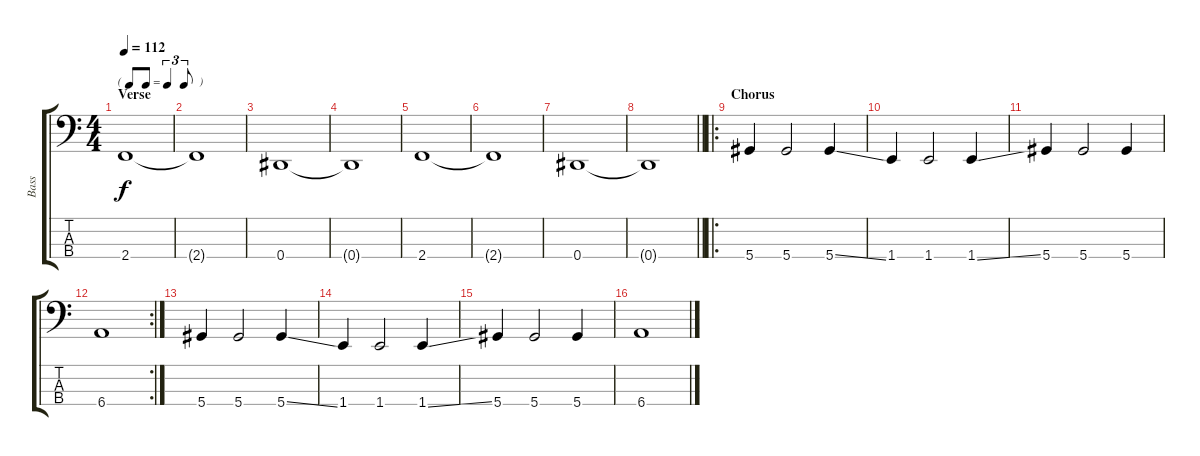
\track ("Bass" "Bass") {instrument electricbassfinger}
\staff {score tabs}
\tuning (Gb2 Db2 Ab1 Eb1) {hide}
\ts (4 4)
\tf triplet8th
\section ("" "Verse")
\tempo 112
\clef f4
\ks c
2.4.1{dy f} |
2.4{t}.1 |
0.4.1 |
0.4{t}.1 |
2.4.1 |
2.4{t}.1 |
0.4.1 |
\barLineRight lightlight
0.4{t}.1 |
\ro
\section ("" "Chorus")
5.4.4 5.4.2 5.4{ss}.4 |
1.4.4 1.4.2 1.4{ss}.4 |
5.4.4 5.4.2 5.4.4 |
\rc 2
6.4.1 |
5.4.4 5.4.2 5.4{ss}.4 |
1.4.4 1.4.2 1.4{ss}.4 |
5.4.4 5.4.2 5.4.4 |
6.4.1
